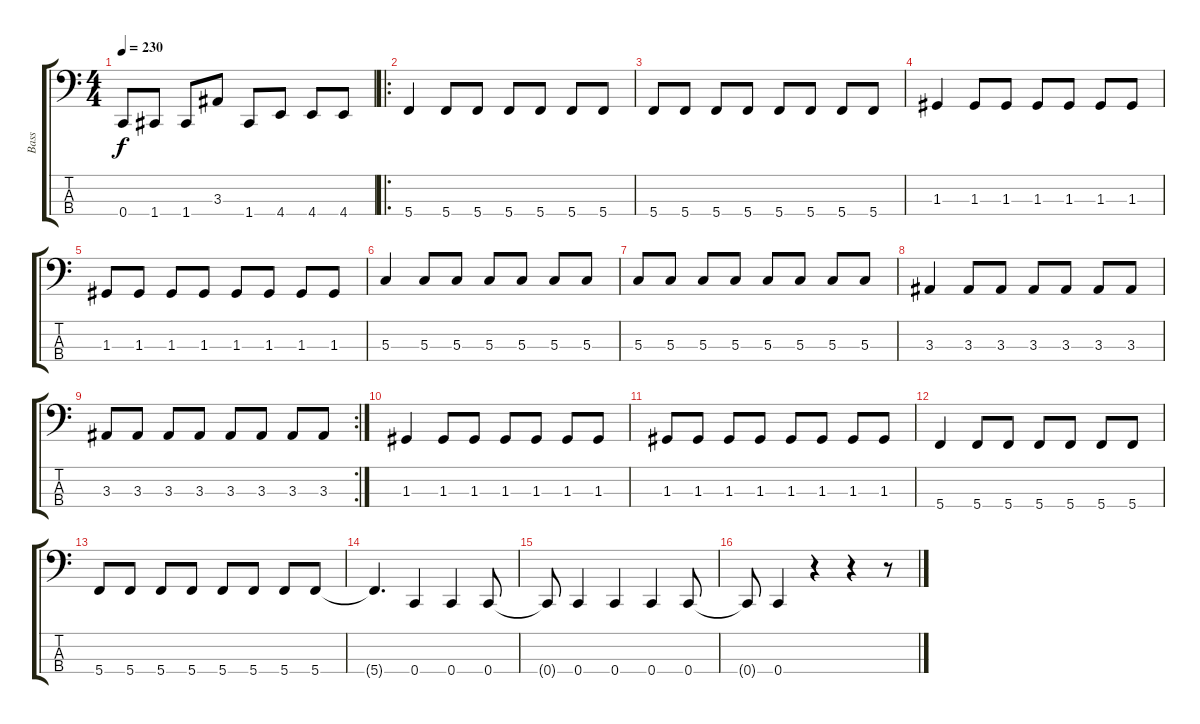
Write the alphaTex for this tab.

\track ("Bass" "Bass") {instrument electricbassfinger}
\staff {score tabs}
\tuning (F2 C2 G1 C1) {hide}
\ts (4 4)
\tempo 230
\clef f4
\ks c
0.4.8{dy f} 1.4.8 1.4.8 3.3.8 1.4.8 4.4.8 4.4.8 4.4.8 |
\ro
5.4.4 5.4.8 5.4.8 5.4.8 5.4.8 5.4.8 5.4.8 |
5.4.8 5.4.8 5.4.8 5.4.8 5.4.8 5.4.8 5.4.8 5.4.8 |
1.3.4 1.3.8 1.3.8 1.3.8 1.3.8 1.3.8 1.3.8 |
1.3.8 1.3.8 1.3.8 1.3.8 1.3.8 1.3.8 1.3.8 1.3.8 |
5.3.4 5.3.8 5.3.8 5.3.8 5.3.8 5.3.8 5.3.8 |
5.3.8 5.3.8 5.3.8 5.3.8 5.3.8 5.3.8 5.3.8 5.3.8 |
3.3.4 3.3.8 3.3.8 3.3.8 3.3.8 3.3.8 3.3.8 |
\rc 2
3.3.8 3.3.8 3.3.8 3.3.8 3.3.8 3.3.8 3.3.8 3.3.8 |
1.3.4 1.3.8 1.3.8 1.3.8 1.3.8 1.3.8 1.3.8 |
1.3.8 1.3.8 1.3.8 1.3.8 1.3.8 1.3.8 1.3.8 1.3.8 |
5.4.4 5.4.8 5.4.8 5.4.8 5.4.8 5.4.8 5.4.8 |
5.4.8 5.4.8 5.4.8 5.4.8 5.4.8 5.4.8 5.4.8 5.4.8 |
5.4{t}.4{d} 0.4.4 0.4.4 0.4.8 |
0.4{t}.8 0.4.4 0.4.4 0.4.4 0.4.8 |
0.4{t}.8 0.4.4 r.4 r.4 r.8
